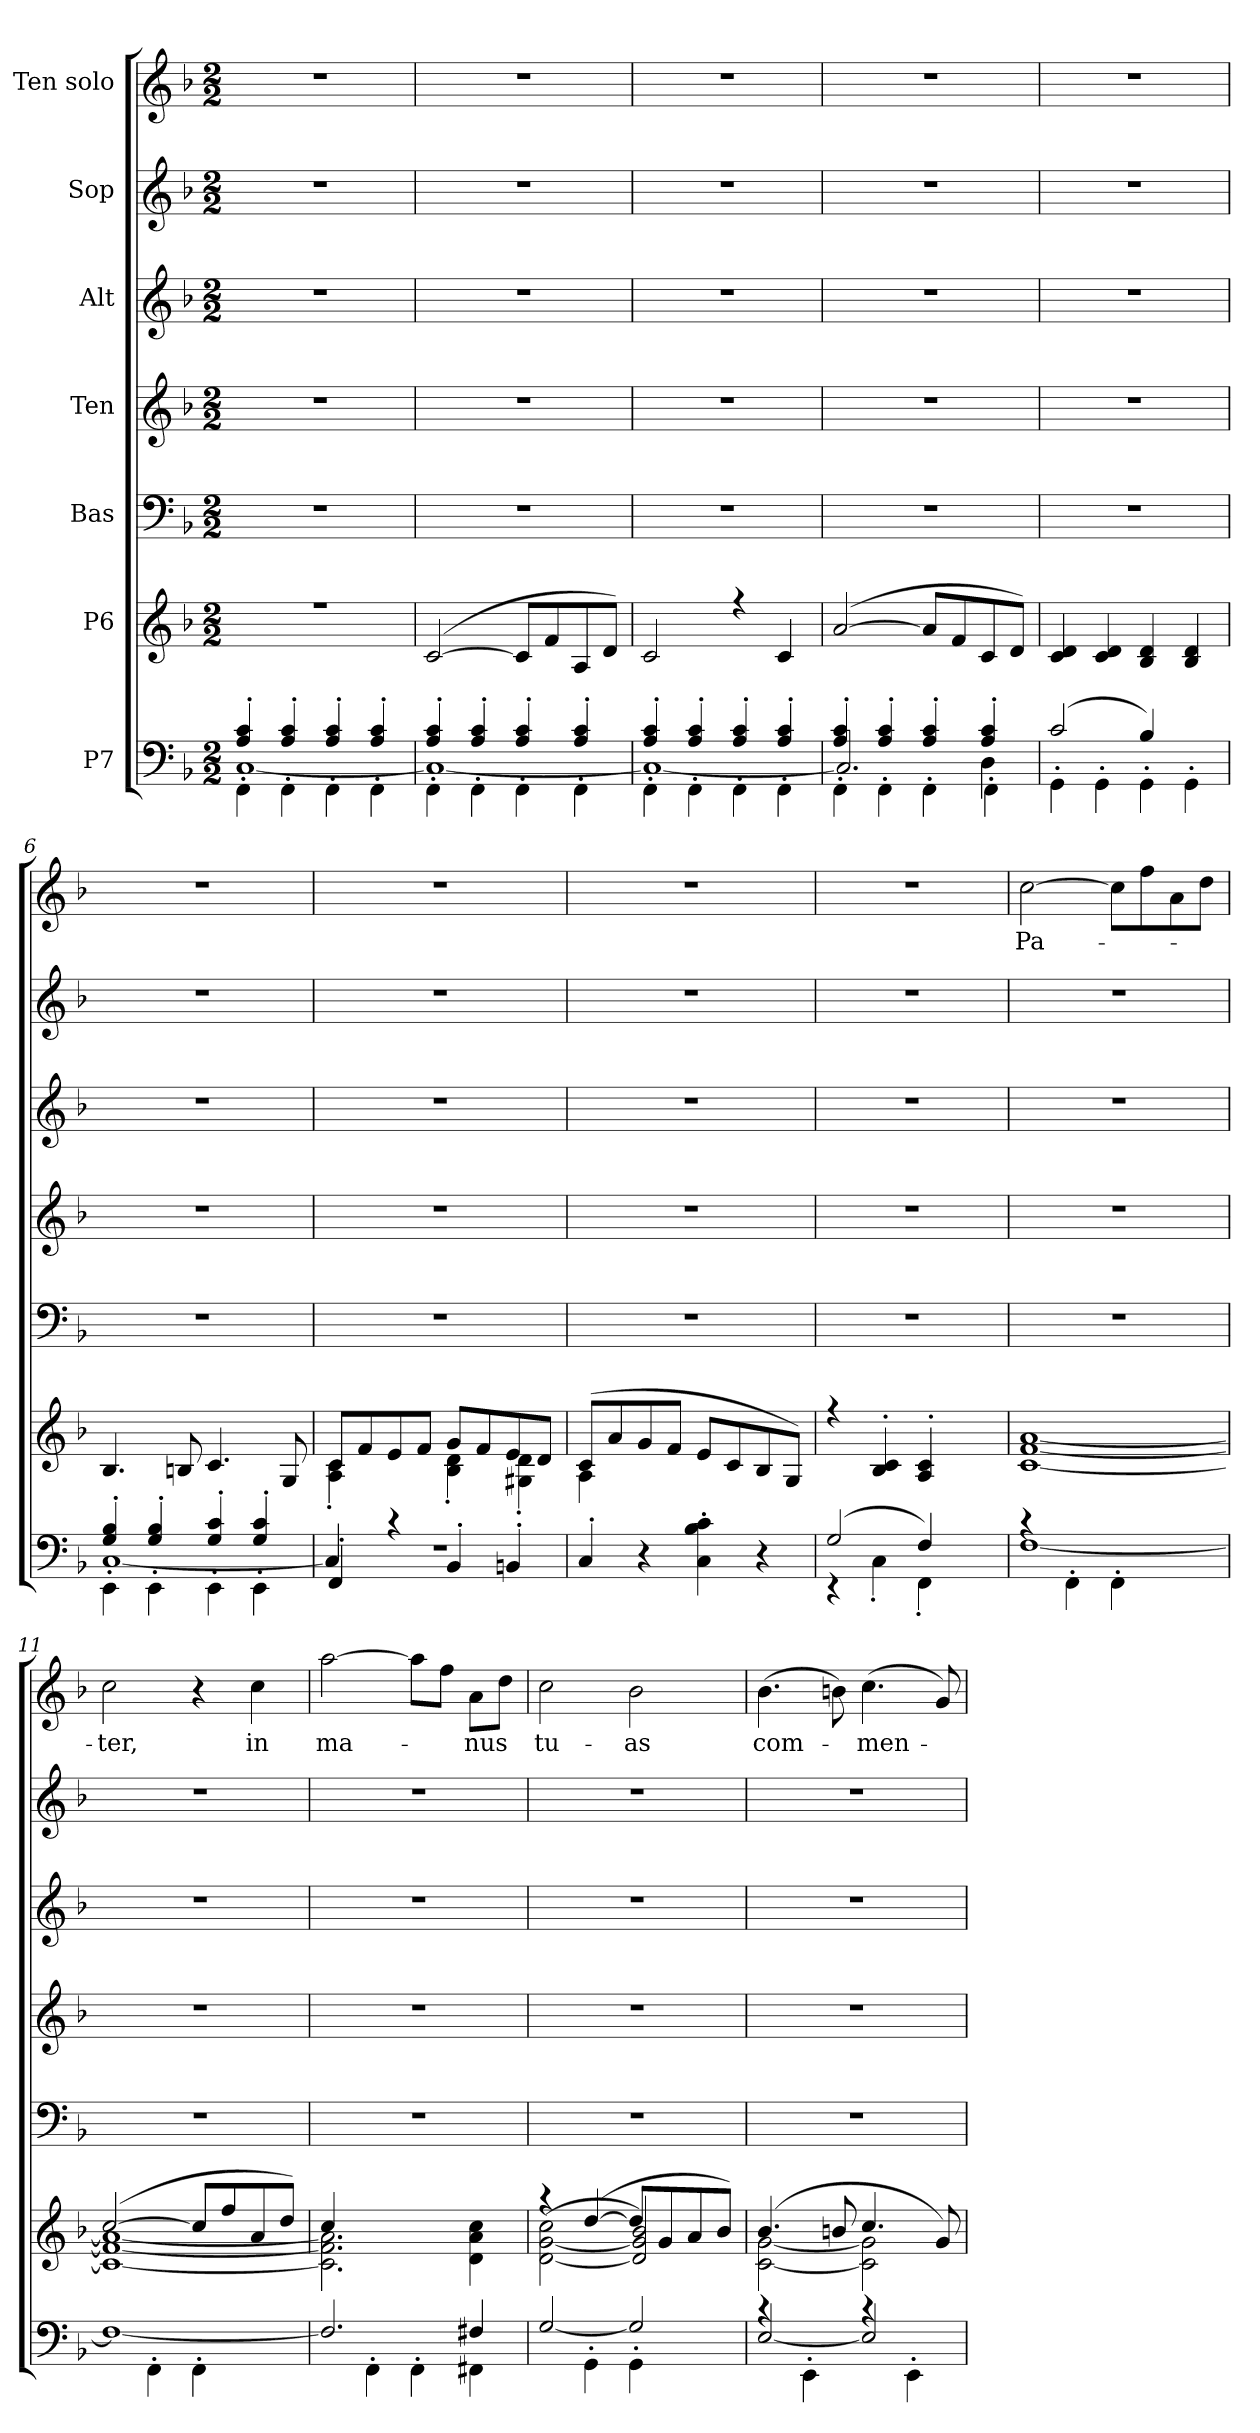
**kern	**kern	**kern	**kern	**kern	**kern	**kern	**text
*part7	*part6	*part5	*part4	*part3	*part2	*part1	*part1
*staff7	*staff6	*staff5	*staff4	*staff3	*staff2	*staff1	*staff1
*I"P7	*I"P6	*I"Bas	*I"Ten	*I"Alt	*I"Sop	*I"Ten solo	*
*clefF4	*clefG2	*clefF4	*clefG2	*clefG2	*clefG2	*clefG2	*
*k[b-]	*k[b-]	*k[b-]	*k[b-]	*k[b-]	*k[b-]	*k[b-]	*
*F:	*F:	*F:	*F:	*F:	*F:	*F:	*
*M2/2	*M2/2	*M2/2	*M2/2	*M2/2	*M2/2	*M2/2	*
=1	=1	=1	=1	=1	=1	=1	=1
*^	*^	*	*	*	*	*	*
*	*^	*	*	*	*	*	*	*	*
4A/'< 4c/'<	[>1C	4FF'<\	1r	1ryy	1r	1r	1r	1r	1r	.
4A/'< 4c/'<	.	4FF'<\	.	.	.	.	.	.	.	.
4A/'< 4c/'<	.	4FF'<\	.	.	.	.	.	.	.	.
4A/'< 4c/'<	.	4FF'<\	.	.	.	.	.	.	.	.
=2	=2	=2	=2	=2	=2	=2	=2	=2	=2	=2
4A/'< 4c/'<	1C_	4FF'<\	(<[<2c/	1ryy	1r	1r	1r	1r	1r	.
4A/'< 4c/'<	.	4FF'<\	.	.	.	.	.	.	.	.
4A/'< 4c/'<	.	4FF'<\	8c/L]	.	.	.	.	.	.	.
.	.	.	8f/	.	.	.	.	.	.	.
4A/'< 4c/'<	.	4FF'<\	8A/	.	.	.	.	.	.	.
.	.	.	8d/J)	.	.	.	.	.	.	.
=3	=3	=3	=3	=3	=3	=3	=3	=3	=3	=3
4A/'< 4c/'<	1C_	4FF'<\	2c/	1ryy	1r	1r	1r	1r	1r	.
4A/'< 4c/'<	.	4FF'<\	.	.	.	.	.	.	.	.
4A/'< 4c/'<	.	4FF'<\	4r	.	.	.	.	.	.	.
4A/'< 4c/'<	.	4FF'<\	4c/	.	.	.	.	.	.	.
=4	=4	=4	=4	=4	=4	=4	=4	=4	=4	=4
4A/'< 4c/'<	2.C/]	4FF'<\	(<[<2a/	1ryy	1r	1r	1r	1r	1r	.
4A/'< 4c/'<	.	4FF'<\	.	.	.	.	.	.	.	.
4A/'< 4c/'<	.	4FF'<\	8a/L]	.	.	.	.	.	.	.
.	.	.	8f/	.	.	.	.	.	.	.
4A/'< 4c/'<	4D\	4FF'<\	8c/	.	.	.	.	.	.	.
.	.	.	8d/J)	.	.	.	.	.	.	.
=5	=5	=5	=5	=5	=5	=5	=5	=5	=5	=5
(<2c/	1ryy	4GG'<\	4c/ 4d/	1ryy	1r	1r	1r	1r	1r	.
.	.	4GG'<\	4c/ 4d/	.	.	.	.	.	.	.
4B-/)	.	4GG'<\	4B-/ 4d/	.	.	.	.	.	.	.
4ryy	.	4GG'<\	4B-/ 4d/	.	.	.	.	.	.	.
=6	=6	=6	=6	=6	=6	=6	=6	=6	=6	=6
4G/'< 4B-/'<	[<1C	4EE'<\	4.B-/	1ryy	1r	1r	1r	1r	1r	.
4G/'< 4B-/'<	.	4EE'<\	.	.	.	.	.	.	.	.
.	.	.	8Bn/	.	.	.	.	.	.	.
4G/'< 4c/'<	.	4EE'<\	4.c/	.	.	.	.	.	.	.
4G/'< 4c/'<	.	4EE'<\	.	.	.	.	.	.	.	.
.	.	.	8G/	.	.	.	.	.	.	.
!!LO:LB:g=z
=7	=7	=7	=7	=7	=7	=7	=7	=7	=7	=7
4FF'</	4C/]	1r	8c/L	4A\'< 4c\'<	1r	1r	1r	1r	1r	.
.	.	.	8f/	.	.	.	.	.	.	.
4rc	2.ryy	.	8e/	4ryy	.	.	.	.	.	.
.	.	.	8f/J	.	.	.	.	.	.	.
4BB-'</	.	.	8g/L	4B-\'< 4d\'<	.	.	.	.	.	.
.	.	.	8f/	.	.	.	.	.	.	.
4BBn'</	.	.	8e/	4G#X\'< 4d\'<	.	.	.	.	.	.
.	.	.	8d/J	.	.	.	.	.	.	.
=8	=8	=8	=8	=8	=8	=8	=8	=8	=8	=8
4C'>/	1ryy	1ryy	(>8c/L	4A\	1r	1r	1r	1r	1r	.
.	.	.	8a/	.	.	.	.	.	.	.
4r	.	.	8g/	2.ryy	.	.	.	.	.	.
.	.	.	8f/J	.	.	.	.	.	.	.
4C\'> 4B-\'> 4c\'>	.	.	8e/L	.	.	.	.	.	.	.
.	.	.	8c/	.	.	.	.	.	.	.
4r	.	.	8B-/	.	.	.	.	.	.	.
.	.	.	8G/J)	.	.	.	.	.	.	.
=9	=9	=9	=9	=9	=9	=9	=9	=9	=9	=9
(<2G/	4rEE	1ryy	4r	1ryy	1r	1r	1r	1r	1r	.
.	4C'<\	.	4B-/'> 4c/'>	.	.	.	.	.	.	.
4F/)	4FF'<\	.	4A/'> 4c/'>	.	.	.	.	.	.	.
4ryy	4ryy	.	4ryy	.	.	.	.	.	.	.
=10	=10	=10	=10	=10	=10	=10	=10	=10	=10	=10
!	!	!	!	!	!	!	!	!	!	!LO:LY:b
4rc	[>1F	1ryy	1ryy	[<1c [<1f [<1a	1r	1r	1r	1r	[>2cc\	Pa-
4FF'<\	.	.	.	.	.	.	.	.	.	.
4FF'<\	.	.	.	.	.	.	.	.	8cc\L]	.
.	.	.	.	.	.	.	.	.	8ff\	.
4ryy	.	.	.	.	.	.	.	.	8a\	.
.	.	.	.	.	.	.	.	.	8dd\J	.
=11	=11	=11	=11	=11	=11	=11	=11	=11	=11	=11
!	!	!	!	!	!	!	!	!	!	!LO:LY:b
4ryy	1F_	1ryy	(>[<2cc/	1c_ 1f_ 1a_	1r	1r	1r	1r	2cc\	-ter,
4FF'<\	.	.	.	.	.	.	.	.	.	.
4FF'<\	.	.	8cc/L]	.	.	.	.	.	4r	.
.	.	.	8ff/	.	.	.	.	.	.	.
!	!	!	!	!	!	!	!	!	!	!LO:LY:b
4ryy	.	.	8a/	.	.	.	.	.	4cc\	in
.	.	.	8dd/J)	.	.	.	.	.	.	.
=12	=12	=12	=12	=12	=12	=12	=12	=12	=12	=12
!	!	!	!	!	!	!	!	!	!	!LO:LY:b
4ryy	2.F/]	1ryy	4cc/	2.c\] 2.f\] 2.a\]	1r	1r	1r	1r	[>2aa\	ma-
4FF'<\	.	.	2.ryy	.	.	.	.	.	.	.
4FF'<\	.	.	.	.	.	.	.	.	8aa\L]	.
.	.	.	.	.	.	.	.	.	8ff\J	.
!	!	!	!	!	!	!	!	!	!	!LO:LY:b
4FF#X\	4F#X/	.	.	4d\ 4a\ 4cc\	.	.	.	.	8a\L	-nus
.	.	.	.	.	.	.	.	.	8dd\J	.
!!LO:PB:g=z
=13	=13	=13	=13	=13	=13	=13	=13	=13	=13	=13
!	!	!	!	!	!	!	!	!	!	!LO:LY:b
4ryy	[>2G/	1ryy	4raa	(<[<2d\ [<2g\ 2cc\	1r	1r	1r	1r	2cc\	tu-
4GG'<\	.	.	(>[<4dd/	.	.	.	.	.	.	.
!	!	!	!	!	!	!	!	!	!	!LO:LY:b
4GG'<\	2G/]	.	8dd/L]	2d/] 2g/] 2b-/)	.	.	.	.	2b-\	-as
.	.	.	8g/	.	.	.	.	.	.	.
4ryy	.	.	8a/	.	.	.	.	.	.	.
.	.	.	8b-/J)	.	.	.	.	.	.	.
=14	=14	=14	=14	=14	=14	=14	=14	=14	=14	=14
!	!	!	!	!	!	!	!	!	!	!LO:LY:b
4rc	[>2E/	1ryy	(>4.b-/	[<2c\ [<2g\	1r	1r	1r	1r	(>4.b-\	com-
4EE'<\	.	.	.	.	.	.	.	.	.	.
.	.	.	8bn/	.	.	.	.	.	8bn\)	.
!	!	!	!	!	!	!	!	!	!	!LO:LY:b
4rc	2E/]	.	4.cc/	2c\] 2g\]	.	.	.	.	(>4.cc\	-men-
4EE'<\	.	.	.	.	.	.	.	.	.	.
.	.	.	8g/)	.	.	.	.	.	8g/)	.
*v	*v	*v	*	*	*	*	*	*	*	*
*	*v	*v	*	*	*	*	*	*
=	=	=	=	=	=	=	=
*-	*-	*-	*-	*-	*-	*-	*-
